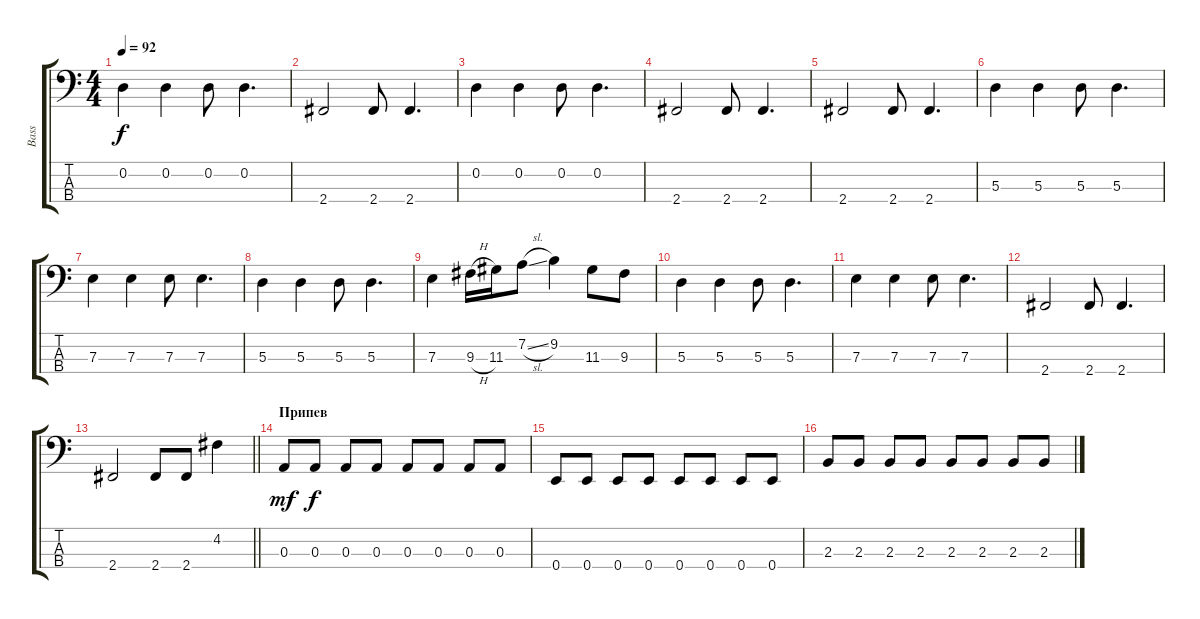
\track ("Bass" "Bass") {instrument electricbasspick}
\staff {score tabs}
\tuning (G2 D2 A1 E1) {hide}
\ts (4 4)
\tempo 92
\clef f4
\ks c
0.2.4{dy f} 0.2.4 0.2.8 0.2.4{d} |
2.4.2 2.4.8 2.4.4{d} |
0.2.4 0.2.4 0.2.8 0.2.4{d} |
2.4.2 2.4.8 2.4.4{d} |
2.4.2 2.4.8 2.4.4{d} |
5.3.4 5.3.4 5.3.8 5.3.4{d} |
7.3.4 7.3.4 7.3.8 7.3.4{d} |
5.3.4 5.3.4 5.3.8 5.3.4{d} |
7.3.4 9.3{h}.16 11.3.16 7.2{sl}.8 9.2.4 11.3.8 9.3.8 |
5.3.4 5.3.4 5.3.8 5.3.4{d} |
7.3.4 7.3.4 7.3.8 7.3.4{d} |
2.4.2 2.4.8 2.4.4{d} |
\barLineRight lightlight
2.4.2 2.4.8 2.4.8 4.2.4 |
\section ("" "Припев")
0.3.8{dy mf} 0.3.8{dy f} 0.3.8 0.3.8 0.3.8 0.3.8 0.3.8 0.3.8 |
0.4.8 0.4.8 0.4.8 0.4.8 0.4.8 0.4.8 0.4.8 0.4.8 |
2.3.8 2.3.8 2.3.8 2.3.8 2.3.8 2.3.8 2.3.8 2.3.8
